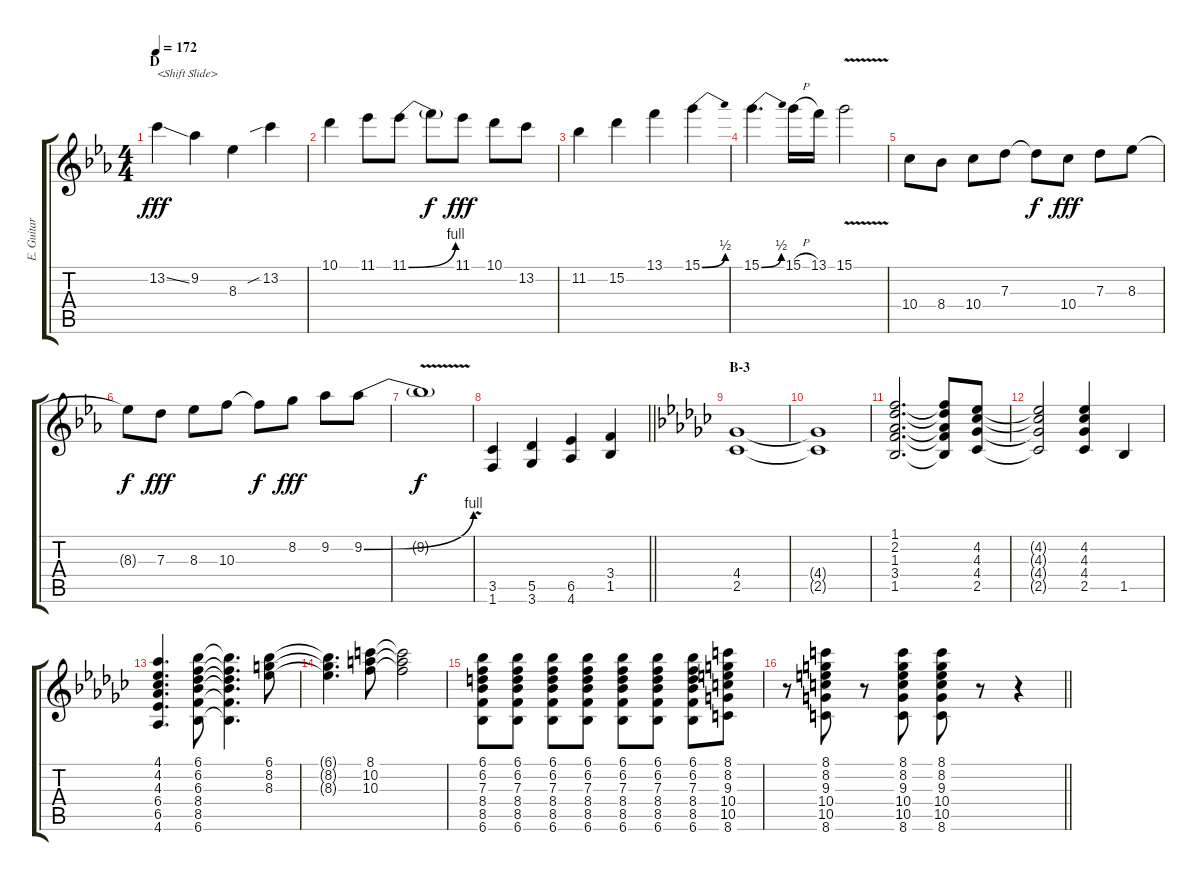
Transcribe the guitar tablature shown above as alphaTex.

\track ("E. Guitar I" "E. Guitar ") {instrument overdrivenguitar}
\staff {score tabs}
\tuning (E4 B3 G3 D3 A2 E2) {hide}
\ts (4 4)
\section ("" "D")
\tempo 172
\clef g2
\ks eb
13.2{ss}.4{txt "<Shift Slide>" dy fff balance 8} 9.2.4 8.3.4 13.2{sib}.4 |
10.1.4 11.1.8 11.1{be (bend 0 0 60 4)}.8 11.1{t}.8{dy f} 11.1.8{dy fff} 10.1.8 13.2.8 |
11.2.4 15.2.4 13.1.4 15.1{be (bend 0 0 60 2)}.4 |
15.1{be (bend 0 0 60 2)}.4{d} 15.1{h}.16 13.1.16 15.1{v}.2 |
10.4.8{balance 15} 8.4.8 10.4.8 7.3.8 7.3{t}.8{dy f} 10.4.8{dy fff} 7.3.8 8.3.8 |
8.3{t}.8{dy f} 7.3.8{dy fff} 8.3.8 10.3.8 10.3{t}.8{dy f} 8.2.8{dy fff} 9.2.8 9.2{be (bend 0 0 60 4)}.8 |
9.2{v t}.1{dy f} |
\barLineRight lightlight
(3.5 1.6).4 (5.5 3.6).4 (6.5 4.6).4 (3.4 1.5).4 |
\section ("" "B-3")
\ks gb
(4.4 2.5).1 |
(4.4{t} 2.5{t}).1 |
(1.1 2.2 1.3 3.4 1.5).2{d} (1.1{t} 2.2{t} 1.3{t} 3.4{t} 1.5{t}).8 (4.2 4.3 4.4 2.5).8 |
(4.2{t} 4.3{t} 4.4{t} 2.5{t}).2 (4.2 4.3 4.4 2.5).4 1.5.4 |
(4.1 4.2 4.3 6.4 6.5 4.6).4{d} (6.1 6.2 6.3 8.4 8.5 6.6).8 (6.1{t} 6.2{t} 6.3{t} 8.4{t} 8.5{t} 6.6{t}).4{d} (6.1 8.2 8.3).8 |
(6.1{t} 8.2{t} 8.3{t}).4{d} (8.1 10.2 10.3).8 (8.1{t} 10.2{t} 10.3{t}).2 |
(6.1 6.2 7.3 8.4 8.5 6.6).8 (6.1 6.2 7.3 8.4 8.5 6.6).8 (6.1 6.2 7.3 8.4 8.5 6.6).8 (6.1 6.2 7.3 8.4 8.5 6.6).8 (6.1 6.2 7.3 8.4 8.5 6.6).8 (6.1 6.2 7.3 8.4 8.5 6.6).8 (6.1 6.2 7.3 8.4 8.5 6.6).8 (8.1 8.2 9.3 10.4 10.5 8.6).8 |
\barLineRight lightlight
r.8 (8.1 8.2 9.3 10.4 10.5 8.6).8 r.8 (8.1 8.2 9.3 10.4 10.5 8.6).8 (8.1 8.2 9.3 10.4 10.5 8.6).8 r.8 r.4
